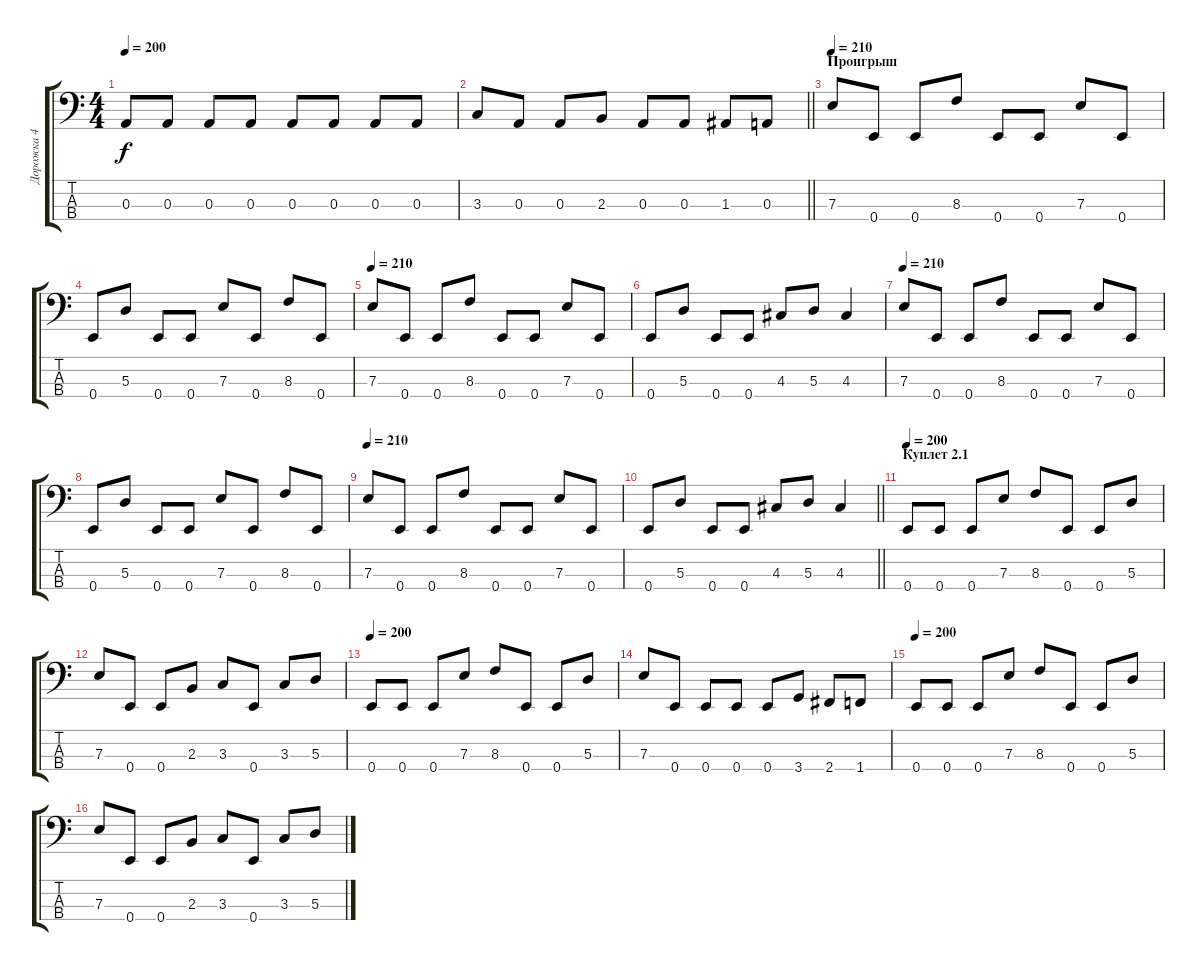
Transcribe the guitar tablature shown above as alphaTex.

\track ("Дорожка 4" "Дорожка 4") {instrument electricbasspick}
\staff {score tabs}
\tuning (G2 D2 A1 E1) {hide}
\ts (4 4)
\tempo 200
\clef f4
\ks c
0.3.8{dy f} 0.3.8 0.3.8 0.3.8 0.3.8 0.3.8 0.3.8 0.3.8 |
\barLineRight lightlight
3.3.8 0.3.8 0.3.8 2.3.8 0.3.8 0.3.8 1.3.8 0.3.8 |
\section ("" "Проигрыш")
\tempo 210
7.3.8 0.4.8 0.4.8 8.3.8 0.4.8 0.4.8 7.3.8 0.4.8 |
0.4.8 5.3.8 0.4.8 0.4.8 7.3.8 0.4.8 8.3.8 0.4.8 |
\tempo 210
7.3.8 0.4.8 0.4.8 8.3.8 0.4.8 0.4.8 7.3.8 0.4.8 |
0.4.8 5.3.8 0.4.8 0.4.8 4.3.8 5.3.8 4.3.4 |
\tempo 210
7.3.8 0.4.8 0.4.8 8.3.8 0.4.8 0.4.8 7.3.8 0.4.8 |
0.4.8 5.3.8 0.4.8 0.4.8 7.3.8 0.4.8 8.3.8 0.4.8 |
\tempo 210
7.3.8 0.4.8 0.4.8 8.3.8 0.4.8 0.4.8 7.3.8 0.4.8 |
\barLineRight lightlight
0.4.8 5.3.8 0.4.8 0.4.8 4.3.8 5.3.8 4.3.4 |
\section ("" "Куплет 2.1")
\tempo 200
0.4.8 0.4.8 0.4.8 7.3.8 8.3.8 0.4.8 0.4.8 5.3.8 |
7.3.8 0.4.8 0.4.8 2.3.8 3.3.8 0.4.8 3.3.8 5.3.8 |
\tempo 200
0.4.8 0.4.8 0.4.8 7.3.8 8.3.8 0.4.8 0.4.8 5.3.8 |
7.3.8 0.4.8 0.4.8 0.4.8 0.4.8 3.4.8 2.4.8 1.4.8 |
\tempo 200
0.4.8 0.4.8 0.4.8 7.3.8 8.3.8 0.4.8 0.4.8 5.3.8 |
7.3.8 0.4.8 0.4.8 2.3.8 3.3.8 0.4.8 3.3.8 5.3.8
